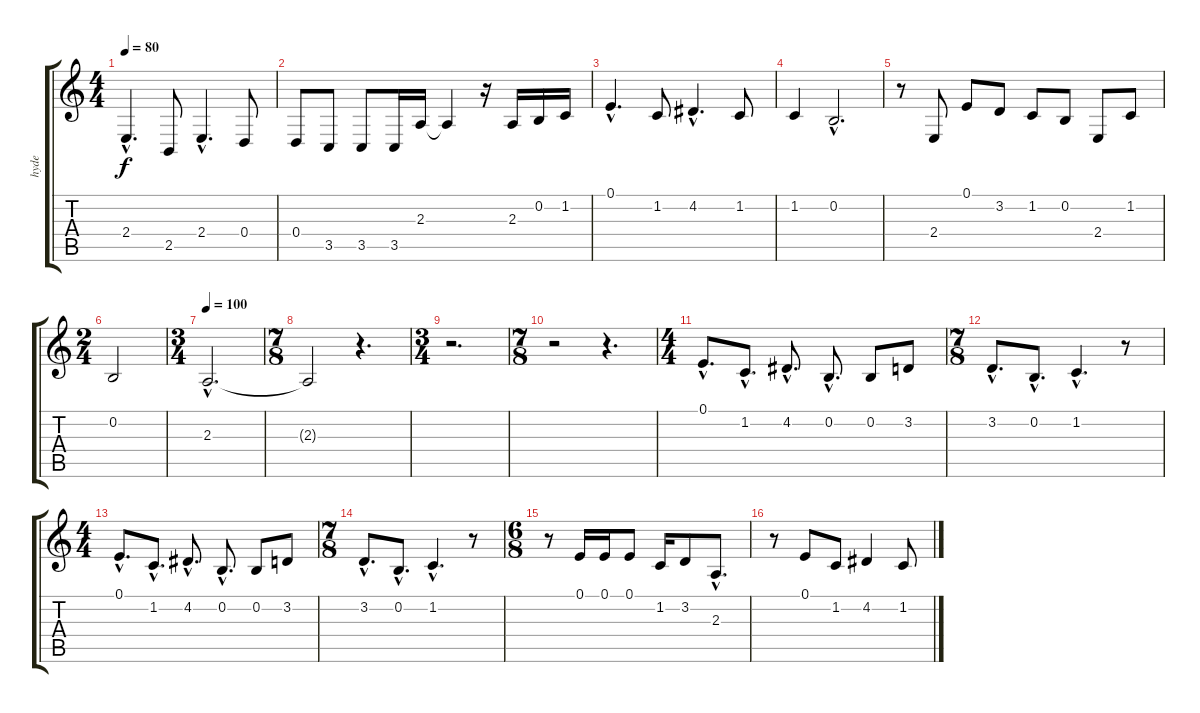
\track ("hyde" "hyde") {instrument flute}
\staff {score tabs}
\tuning (E4 B3 G3 D3 A2 E2) {hide}
\ts (4 4)
\tempo 80
\clef g2
\ks c
2.4{hac}.4{d dy f} 2.5.8 2.4{hac}.4{d} 0.4.8 |
0.4.8 3.5.8 3.5.8 3.5.16 2.3.16 2.3{t}.4 r.16 2.3.16 0.2.16 1.2.16 |
0.1{hac}.4{d} 1.2.8 4.2{hac}.4{d} 1.2.8 |
1.2.4 0.2{hac}.2{d} |
r.8 2.4.8 0.1.8 3.2.8 1.2.8 0.2.8 2.4.8 1.2.8 |
\ts (2 4)
0.2.2 |
\ts (3 4)
\tempo 100
2.3{hac}.2{d} |
\ts (7 8)
2.3{t}.2 r.4{d} |
\ts (3 4)
r.2{d} |
\ts (7 8)
r.2 r.4{d} |
\ts (4 4)
0.1{hac}.8{d} 1.2{hac}.8{d} 4.2{hac}.8{d} 0.2{hac}.8{d} 0.2.8 3.2.8 |
\ts (7 8)
3.2{hac}.8{d} 0.2{hac}.8{d} 1.2{hac}.4{d} r.8 |
\ts (4 4)
0.1{hac}.8{d} 1.2{hac}.8{d} 4.2{hac}.8{d} 0.2{hac}.8{d} 0.2.8 3.2.8 |
\ts (7 8)
3.2{hac}.8{d} 0.2{hac}.8{d} 1.2{hac}.4{d} r.8 |
\ts (6 8)
r.8 0.1.16 0.1.16 0.1.8 1.2.16 3.2.8 2.3{hac}.8{d} |
r.8 0.1.8 1.2.8 4.2.4 1.2.8
